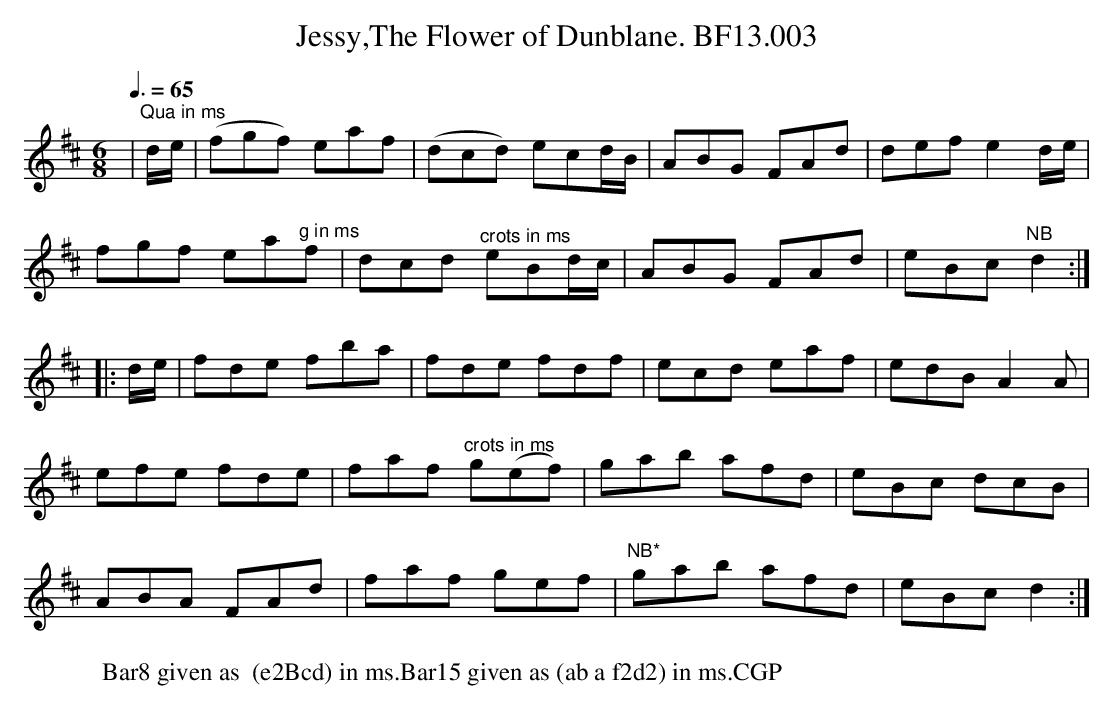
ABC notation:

X:1
T:Jessy,The Flower of Dunblane. BF13.003
M:6/8
L:1/8
Q:3/8=65
K:D major
|"^Qua in ms"d/e/|(fgf) eaf|(dcd) ecd/2B/2|ABG FAd|def e2 d/2e/2|
fgf ea"^g in ms"f|dcd "^crots in ms"eBd/c/|ABG FAd|eBc"^NB" d2:|
|:d/e/|fde fba|fde fdf|ecd eaf|edB A2 A|
efe fde|faf "^crots in ms"g(ef)|gab afd|eBc dcB|
ABA FAd|faf gef |"^NB*" gab afd|eBc d2 :|
W:Bar8 given as  (e2Bcd) in ms.Bar15 given as (ab a f2d2) in ms.CGP
